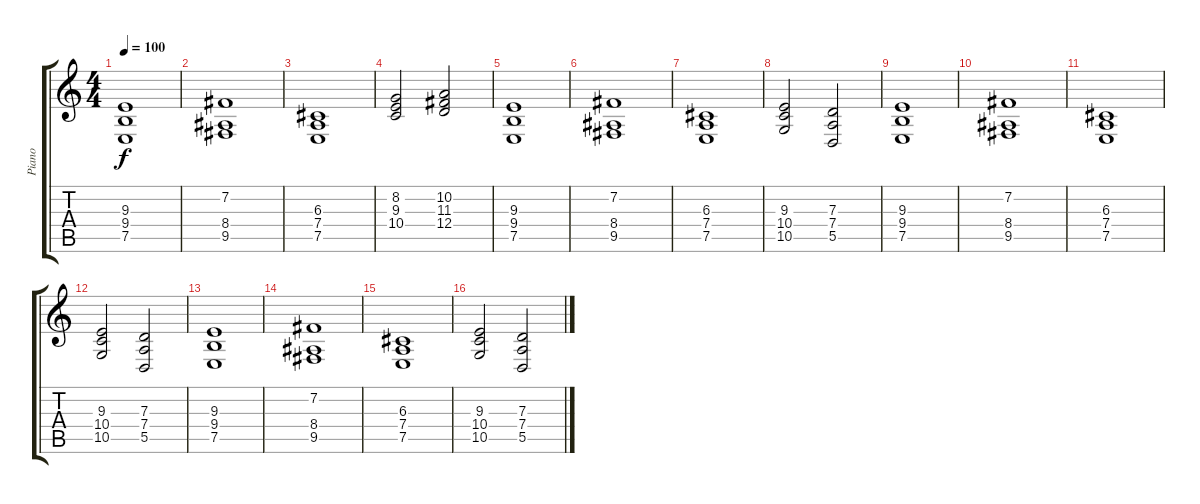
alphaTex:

\track ("Piano" "Piano") {instrument acousticgrandpiano}
\staff {score tabs}
\tuning (E4 B3 G3 D3 A2 E2) {hide}
\ts (4 4)
\tempo 100
\clef g2
\ks c
(9.3 9.4 7.5).1{dy f} |
(7.2 8.4 9.5).1 |
(6.3 7.4 7.5).1 |
(8.2 9.3 10.4).2 (10.2 11.3 12.4).2 |
(9.3 9.4 7.5).1 |
(7.2 8.4 9.5).1 |
(6.3 7.4 7.5).1 |
(9.3 10.4 10.5).2 (7.3 7.4 5.5).2 |
(9.3 9.4 7.5).1 |
(7.2 8.4 9.5).1 |
(6.3 7.4 7.5).1 |
(9.3 10.4 10.5).2 (7.3 7.4 5.5).2 |
(9.3 9.4 7.5).1 |
(7.2 8.4 9.5).1 |
(6.3 7.4 7.5).1 |
(9.3 10.4 10.5).2 (7.3 7.4 5.5).2
